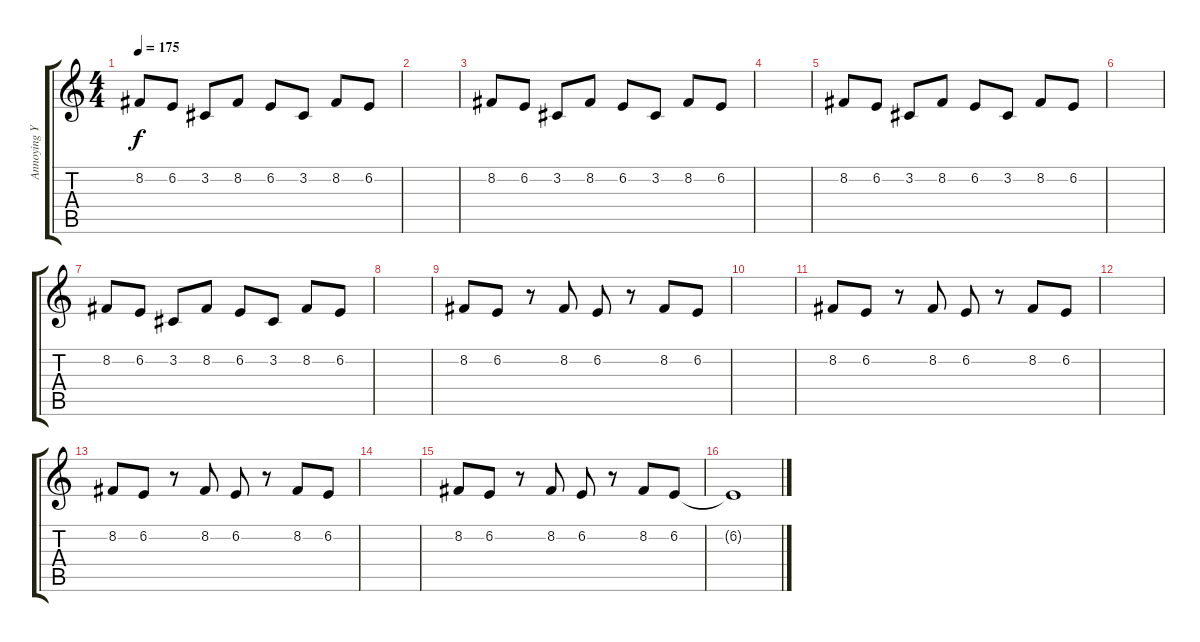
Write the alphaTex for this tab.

\track ("Annoying Yelling" "Annoying Y") {instrument lead1square}
\staff {score tabs}
\tuning (Eb4 Bb3 Gb3 Db3 Ab2 Eb2) {hide}
\ts (4 4)
\tempo 175
\clef g2
\ks c
8.2.8{dy f instrument lead1square} 6.2.8 3.2.8 8.2.8 6.2.8 3.2.8 8.2.8 6.2.8 |
|
8.2.8{instrument lead1square} 6.2.8 3.2.8 8.2.8 6.2.8 3.2.8 8.2.8 6.2.8 |
|
8.2.8{instrument lead1square} 6.2.8 3.2.8 8.2.8 6.2.8 3.2.8 8.2.8 6.2.8 |
|
8.2.8{instrument lead1square} 6.2.8 3.2.8 8.2.8 6.2.8 3.2.8 8.2.8 6.2.8 |
|
8.2.8 6.2.8 r.8 8.2.8 6.2.8 r.8 8.2.8 6.2.8 |
|
8.2.8 6.2.8 r.8 8.2.8 6.2.8 r.8 8.2.8 6.2.8 |
|
8.2.8 6.2.8 r.8 8.2.8 6.2.8 r.8 8.2.8 6.2.8 |
|
8.2.8 6.2.8 r.8 8.2.8 6.2.8 r.8 8.2.8 6.2.8 |
6.2{t}.1
